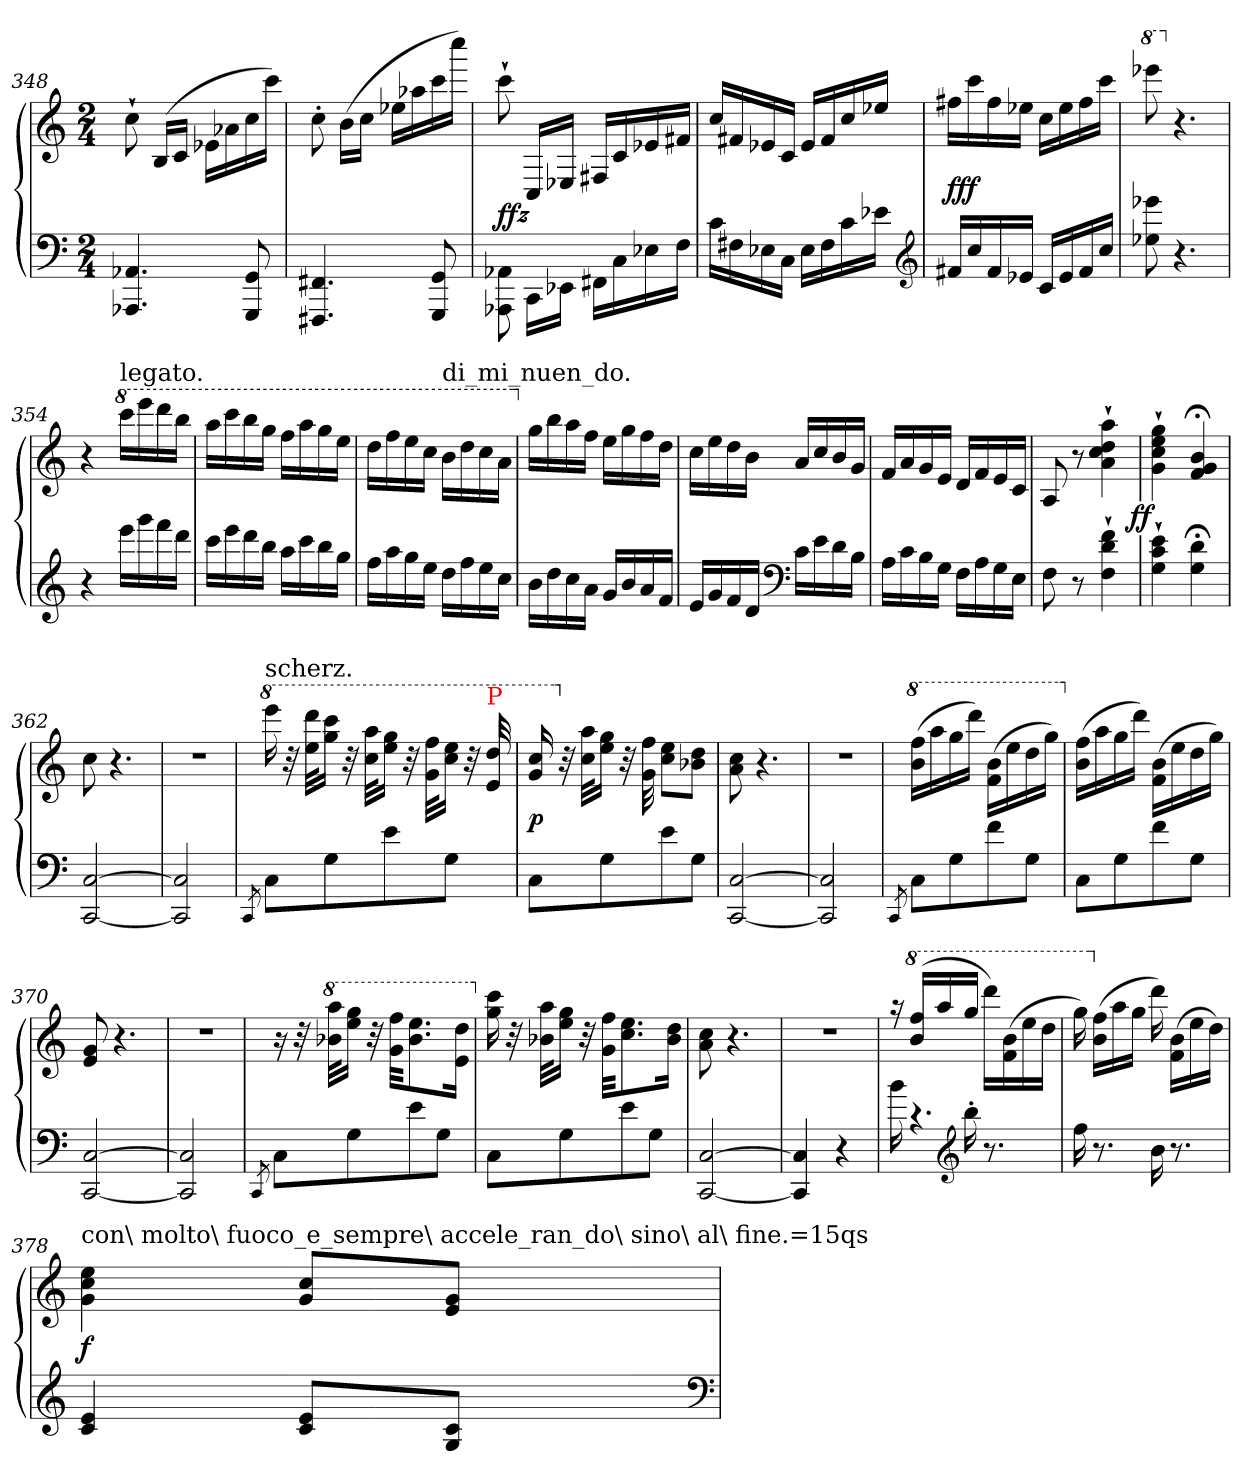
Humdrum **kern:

**kern	**kern	**dynam
*part1	*part1	*part1
*staff2	*staff1	*staff1/2
*clefF4	*clefG2	*
*k[]	*k[]	*
*M2/4	*M2/4	*
=348	=348	=348
4.AA-X 4.AAA-X	8cc`>	.
.	(>16BLL	.
.	16cJJ	.
.	16e-XLL	.
.	16a-X	.
8GG 8GGG	16cc	.
.	16cccJJ)	.
=349	=349	=349
4.FF#X 4.FFF#X	8cc'>	.
.	(>16bLL	.
.	16ccJJ	.
.	16ee-XLL	.
.	16aa-X	.
8GG 8GGG	16ccc	.
.	16ccccJJ)	.
=350	=350	=350
8AA-X\ 8AAA-X\	8ccc`>	ffz
16CC\LL	16C/LL	.
16EE-XJJ	16E-XJJ	.
16FF#X\LL	16F#XLL	.
16C\	16c/	.
16E-X	16e-X	.
16FJJ	16f#XJJ	.
=351	=351	=351
16cLL	16ccLL	.
16F#X	16f#X	.
16E-X	16e-X	.
16CJJ	16cJJ	.
16E-LL	16e-LL	.
16F#	16f#	.
16c	16cc	.
16e-XJJ	16ee-XJJ	.
*clefG2	*	*
=352	=352	=352
16f#XLL	16ff#XLL	fff
16cc	16ccc	.
16f#	16ff#	.
16e-XJJ	16ee-XJJ	.
16cLL	16ccLL	.
16e-	16ee-	.
16f#	16ff#	.
16ccJJ	16cccJJ	.
=353	=353	=353
*	*8va	*
8eee-X 8ee-X	8eeee-X	.
*	*X8va	*
4.r	4.r	.
=354	=354	=354
4r	4r	.
*	*8va	*
!	!LO:TX:a:t=legato.	!
16eeeLL	16ccccLL	.
16ggg	16eeee	.
16fff	16dddd	.
16dddJJ	16bbbJJ	.
=355	=355	=355
16cccLL	16aaaLL	.
16eee	16cccc	.
16ddd	16bbb	.
16bbJJ	16gggJJ	.
16aaLL	16fffLL	.
16ccc	16aaa	.
16bb	16ggg	.
16ggJJ	16eeeJJ	.
=356	=356	=356
16ffLL	16dddLL	.
16aa	16fff	.
16gg	16eee	.
16eeJJ	16cccJJ	.
!	!LO:TX:a:t=di_mi_nuen_do.	!
16ddLL	16bbLL	.
16ff	16ddd	.
16ee	16ccc	.
16ccJJ	16aaJJ	.
=357	=357	=357
*	*X8va	*
16bLL	16ggLL	.
16dd	16bb	.
16cc	16aa	.
16aJJ	16ffJJ	.
16g/LL	16eeLL	.
16b	16gg	.
16a	16ff	.
16fJJ	16ddJJ	.
=358	=358	=358
16eLL	16ccLL	.
16g	16ee	.
16f	16dd	.
16dJJ	16bJJ	.
*clefF4	*	*
16cLL	16aLL	.
16e	16cc	.
16d	16b	.
16BJJ	16gJJ	.
=359	=359	=359
16ALL	16fLL	.
16c	16a	.
16B	16g	.
16GJJ	16eJJ	.
16FLL	16dLL	.
16A	16f	.
16G	16e	.
16EJJ	16cJJ	.
=360	=360	=360
8F\	8A/	.
8r	8r	.
4f`> 4d`> 4F`>	4aa`> 4dd`> 4cc`> 4a`>	.
=361	=361	=361
!	!	!LO:DY:rj
4e`> 4c`> 4G`>	4gg`> 4ee`> 4cc`> 4g`>	ff
4d;< 4G;<	4b;< 4g;< 4f;<	.
=362	=362	=362
[2C [2CC	8cc\	.
.	4.r	.
=363	=363	=363
2C] 2CC]	2rdd	.
=364	=364	=364
8qCC/	.	.
*	*8va	*
!	!LO:TX:a:t=scherz.	!
8CL	16eeee	.
.	32r	.
.	32dddd 32eeeKLL	.
8G	16cccc 16gggJJ	.
.	32r	.
.	32aaa 32cccKLL	.
8e	16ggg 16eeeJJ	.
.	32r	.
.	32fff 32ggKLL	.
8GJ	16eee 16cccJJ	.
.	32r	.
!	!LO:TX:a:color=red:t=P	!
.	32ddd/ 32ee/	.
=365	=365	=365
8CL	16ccc/ 16gg/	p
*	*X8va	*
.	32r	.
.	32aa 32ccKLL	.
8G	16gg 16eeJJ	.
.	32r	.
.	32ff 32g	.
8e	8ee 8ccL	.
8GJ	8dd 8b-XJ	.
=366	=366	=366
[2C [2CC	8cc 8a	.
.	4.r	.
=367	=367	=367
2C] 2CC]	2rdd	.
=368	=368	=368
8qCC/	.	.
*	*8va	*
8CL	(>16fff 16bbLL	.
.	16aaa	.
8G	16ggg	.
.	16ddddJJ)	.
8f	(>16bb 16ffLL	.
.	16eee	.
8GJ	16ddd	.
.	16gggJJ)	.
=369	=369	=369
*	*X8va	*
8CL	(>16ff 16bLL	.
.	16aa	.
8G	16gg	.
.	16dddJJ)	.
8f	(>16b 16fLL	.
.	16ee	.
8GJ	16dd	.
.	16ggJJ)	.
=370	=370	=370
[2C [2CC	8g 8e	.
.	4.r	.
=371	=371	=371
2C] 2CC]	2rdd	.
=372	=372	=372
8qCC/	.	.
8CL	16r	.
.	32r	.
*	*8va	*
.	32aaa 32bb-XKLL	.
8G	16ggg 16eeeJJ	.
.	32r	.
.	32fff 32ggKKL	.
8e	8.eee 8.bb-	.
8GJ	.	.
.	16ddd 16eeJk	.
=373	=373	=373
*	*X8va	*
8CL	16ccc 16gg	.
.	32r	.
.	32aa 32b-XKLL	.
8G	16gg 16eeJJ	.
.	32r	.
.	32ff 32gKKL	.
8e	8.ee 8.cc	.
8GJ	.	.
.	16dd 16b-Jk	.
=374	=374	=374
[2C [2CC	8cc\ 8a\	.
.	4.r	.
=375	=375	=375
4C] 4CC]	2rdd	.
4r	.	.
=376	=376	=376
16b\	16raa	.
!LO:N:vis=4.	!	!
*	*8va	*
8rc	(>16fff/ 16bb/LL	.
.	16aaa	.
*clefG2	*	*
16bb'>	16gggJJ	.
8.r	16ddddLL)	.
.	(>16bb 16ff	.
.	16eee	.
16ryy	16dddJJ	.
=377	=377	=377
16ff	16ggg)	.
*	*X8va	*
8.r	(>16ff 16bLL	.
.	16aa	.
.	16ggJJ	.
16b	16ddd)	.
8.r	(>16b 16fLL	.
.	16ee	.
.	16ddJJ)	.
=378	=378	=378
!	!LO:TX:a:t=con\ molto\ fuoco_e_sempre\ accele_ran_do\ sino\ al\ fine.=15qs	!
4e 4c	4ee 4cc 4g	f
8e 8cL	8cc 8gL	.
8c 8GJ	8g 8eJ	.
*clefF4	*	*
=	=	=
*-	*-	*-
